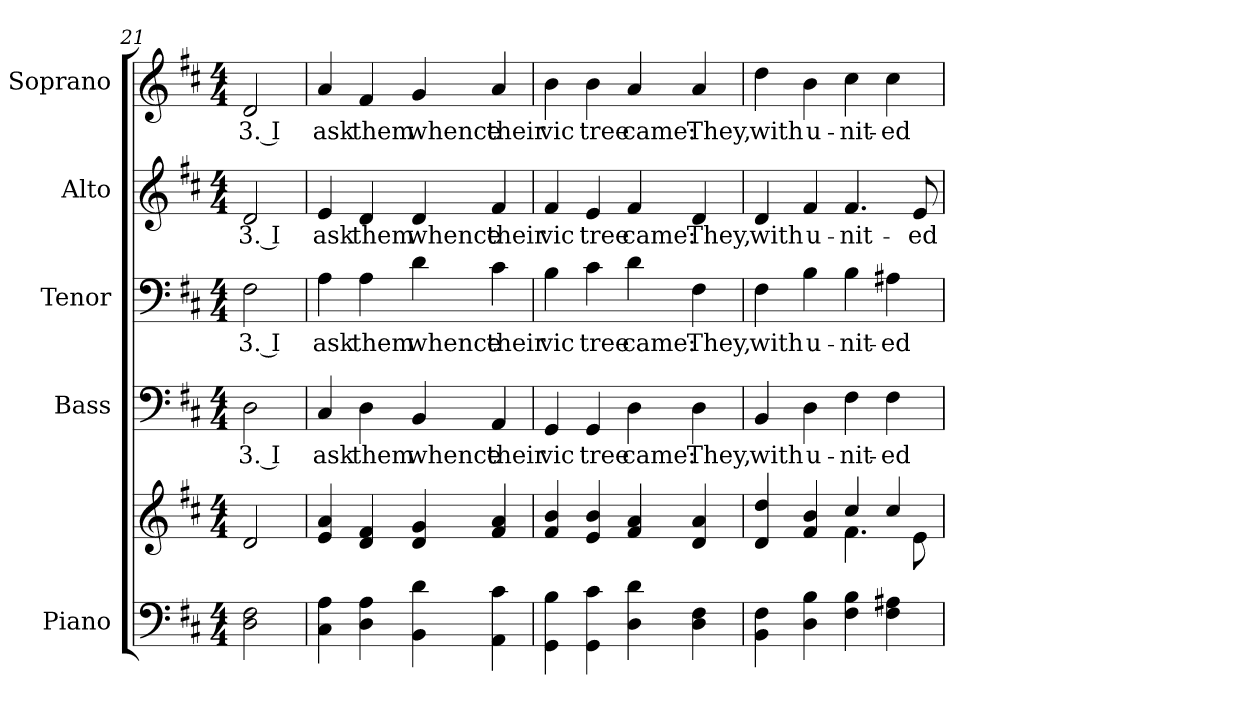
**kern	**kern	**kern	**text	**kern	**text	**kern	**text	**kern	**text
*part5	*part5	*part4	*part4	*part3	*part3	*part2	*part2	*part1	*part1
*staff6	*staff5	*staff4	*staff4	*staff3	*staff3	*staff2	*staff2	*staff1	*staff1
*I"Piano	*	*I"Bass	*	*I"Tenor	*	*I"Alto	*	*I"Soprano	*
*I'Pno.	*	*I'B.	*	*I'T.	*	*I'A.	*	*I'S.	*
*clefF4	*clefG2	*clefF4	*	*clefF4	*	*clefG2	*	*clefG2	*
*k[f#c#]	*k[f#c#]	*k[f#c#]	*	*k[f#c#]	*	*k[f#c#]	*	*k[f#c#]	*
*D:	*D:	*D:	*	*D:	*	*D:	*	*D:	*
*M4/4	*M4/4	*M4/4	*	*M4/4	*	*M4/4	*	*M4/4	*
=21	=21	=21	=21	=21	=21	=21	=21	=21	=21
!	!	!	!LO:LY:b:color=#000000	!	!	!	!	!	!
!	!	!	!	!	!LO:LY:b:color=#000000	!	!	!	!
!	!	!	!	!	!	!	!LO:LY:b:color=#000000	!	!
!	!	!	!	!	!	!	!	!	!LO:LY:b:color=#000000
2Di\ 2F#i	2di/	2Di\	3. I	2F#i\	3. I	2di/	3. I	2di/	3. I
!!LO:PB:g=z
=22	=22	=22	=22	=22	=22	=22	=22	=22	=22
!	!	!	!LO:LY:b:color=#000000	!	!	!	!	!	!
!	!	!	!	!	!LO:LY:b:color=#000000	!	!	!	!
!	!	!	!	!	!	!	!LO:LY:b:color=#000000	!	!
!	!	!	!	!	!	!	!	!	!LO:LY:b:color=#000000
4C#i\ 4Ai	4ei/ 4ai	4C#i/	ask	4Ai\	ask	4ei/	ask	4ai/	ask
!	!	!	!LO:LY:b:color=#000000	!	!	!	!	!	!
!	!	!	!	!	!LO:LY:b:color=#000000	!	!	!	!
!	!	!	!	!	!	!	!LO:LY:b:color=#000000	!	!
!	!	!	!	!	!	!	!	!	!LO:LY:b:color=#000000
4Di\ 4Ai	4di/ 4f#i	4Di\	them	4Ai\	them	4di/	them	4f#i/	them
!	!	!	!LO:LY:b:color=#000000	!	!	!	!	!	!
!	!	!	!	!	!LO:LY:b:color=#000000	!	!	!	!
!	!	!	!	!	!	!	!LO:LY:b:color=#000000	!	!
!	!	!	!	!	!	!	!	!	!LO:LY:b:color=#000000
4BBi\ 4di	4di/ 4gi	4BBi/	whence	4di\	whence	4di/	whence	4gi/	whence
!	!	!	!LO:LY:b:color=#000000	!	!	!	!	!	!
!	!	!	!	!	!LO:LY:b:color=#000000	!	!	!	!
!	!	!	!	!	!	!	!LO:LY:b:color=#000000	!	!
!	!	!	!	!	!	!	!	!	!LO:LY:b:color=#000000
4AAi\ 4c#i	4f#i/ 4ai	4AAi/	their	4c#i\	their	4f#i/	their	4ai/	their
=23	=23	=23	=23	=23	=23	=23	=23	=23	=23
!	!	!	!LO:LY:b:color=#000000	!	!	!	!	!	!
!	!	!	!	!	!LO:LY:b:color=#000000	!	!	!	!
!	!	!	!	!	!	!	!LO:LY:b:color=#000000	!	!
!	!	!	!	!	!	!	!	!	!LO:LY:b:color=#000000
4GGi\ 4Bi	4f#i/ 4bi	4GGi/	vic	4Bi\	vic	4f#i/	vic	4bi\	vic
!	!	!	!LO:LY:b:color=#000000	!	!	!	!	!	!
!	!	!	!	!	!LO:LY:b:color=#000000	!	!	!	!
!	!	!	!	!	!	!	!LO:LY:b:color=#000000	!	!
!	!	!	!	!	!	!	!	!	!LO:LY:b:color=#000000
4GGi\ 4c#i	4ei/ 4bi	4GGi/	tree	4c#i\	tree	4ei/	tree	4bi\	tree
!	!	!	!LO:LY:b:color=#000000	!	!	!	!	!	!
!	!	!	!	!	!LO:LY:b:color=#000000	!	!	!	!
!	!	!	!	!	!	!	!LO:LY:b:color=#000000	!	!
!	!	!	!	!	!	!	!	!	!LO:LY:b:color=#000000
4Di\ 4di	4f#i/ 4ai	4Di\	came:	4di\	came:	4f#i/	came:	4ai/	came:
!	!	!	!LO:LY:b:color=#000000	!	!	!	!	!	!
!	!	!	!	!	!LO:LY:b:color=#000000	!	!	!	!
!	!	!	!	!	!	!	!LO:LY:b:color=#000000	!	!
!	!	!	!	!	!	!	!	!	!LO:LY:b:color=#000000
4Di\ 4F#i	4di/ 4ai	4Di\	They,	4F#i\	They,	4di/	They,	4ai/	They,
!!LO:PB:g=z
=24	=24	=24	=24	=24	=24	=24	=24	=24	=24
*	*^	*	*	*	*	*	*	*	*
!	!	!	!	!LO:LY:b:color=#000000	!	!	!	!	!	!
!	!	!	!	!	!	!LO:LY:b:color=#000000	!	!	!	!
!	!	!	!	!	!	!	!	!LO:LY:b:color=#000000	!	!
!	!	!	!	!	!	!	!	!	!	!LO:LY:b:color=#000000
4BBi\ 4F#i	4di/ 4ddi	2ryy	4BBi/	with	4F#i\	with	4di/	with	4ddi\	with
!	!	!	!	!LO:LY:b:color=#000000	!	!	!	!	!	!
!	!	!	!	!	!	!LO:LY:b:color=#000000	!	!	!	!
!	!	!	!	!	!	!	!	!LO:LY:b:color=#000000	!	!
!	!	!	!	!	!	!	!	!	!	!LO:LY:b:color=#000000
4Di\ 4Bi	4f#i/ 4bi	.	4Di\	u-	4Bi\	u-	4f#i/	u-	4bi\	u-
!	!	!	!	!LO:LY:b:color=#000000	!	!	!	!	!	!
!	!	!	!	!	!	!LO:LY:b:color=#000000	!	!	!	!
!	!	!	!	!	!	!	!	!LO:LY:b:color=#000000	!	!
!	!	!	!	!	!	!	!	!	!	!LO:LY:b:color=#000000
4F#i\ 4Bi	4cc#i/	4.f#i\	4F#i\	-nit-	4Bi\	-nit-	4.f#i/	-nit-	4cc#i\	-nit-
!	!	!	!	!LO:LY:b:color=#000000	!	!	!	!	!	!
!	!	!	!	!	!	!LO:LY:b:color=#000000	!	!	!	!
!	!	!	!	!	!	!	!	!	!	!LO:LY:b:color=#000000
4F#i\ 4A#Xi	4cc#i/	.	4F#i\	-ed	4A#Xi\	-ed	.	.	4cc#i\	-ed
!	!	!	!	!	!	!	!	!LO:LY:b:color=#000000	!	!
.	.	8ei\	.	.	.	.	8ei/	-ed	.	.
*	*v	*v	*	*	*	*	*	*	*	*
=	=	=	=	=	=	=	=	=	=
*-	*-	*-	*-	*-	*-	*-	*-	*-	*-
